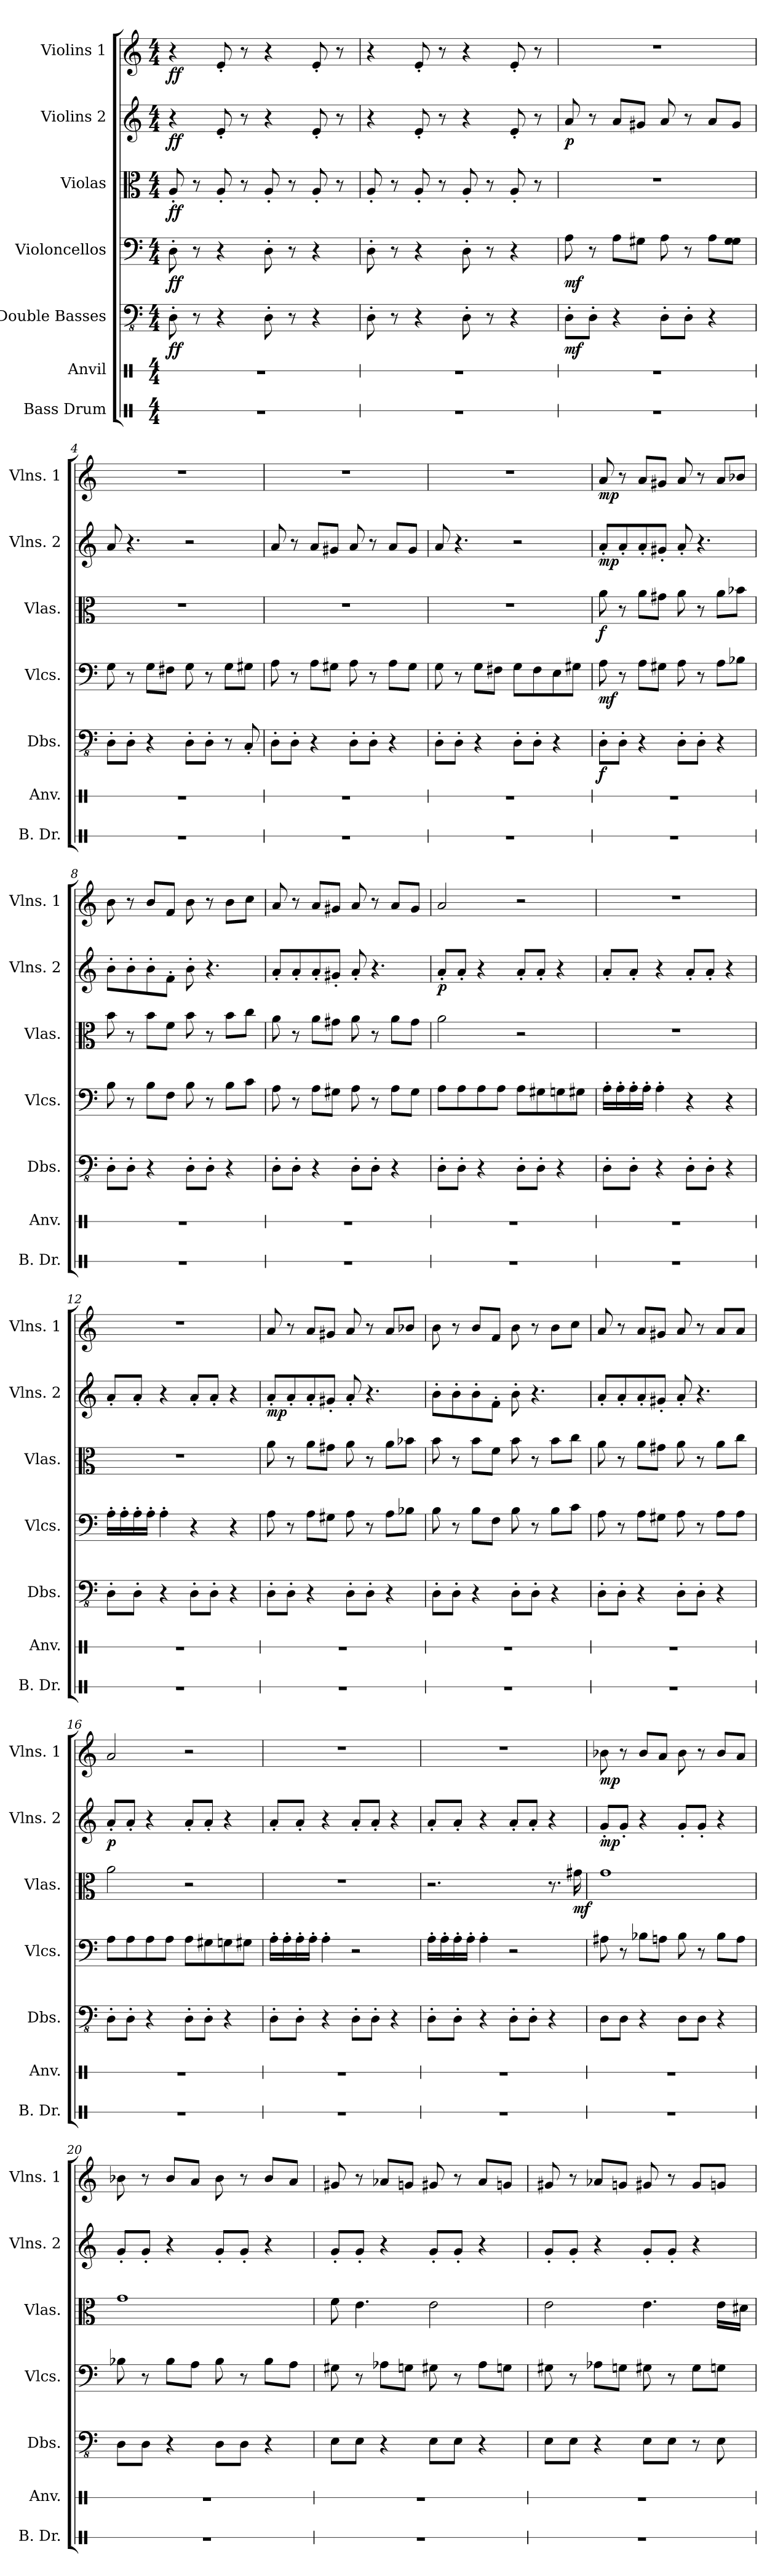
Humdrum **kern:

**kern	**kern	**kern	**dynam	**kern	**dynam	**kern	**dynam	**kern	**dynam	**kern	**dynam
*part7	*part6	*part5	*part5	*part4	*part4	*part3	*part3	*part2	*part2	*part1	*part1
*staff7	*staff6	*staff5	*staff5	*staff4	*staff4	*staff3	*staff3	*staff2	*staff2	*staff1	*staff1
*I"Bass Drum	*I"Anvil	*I"Double Basses	*	*I"Violoncellos	*	*I"Violas	*	*I"Violins 2	*	*I"Violins 1	*
*I'B. Dr.	*I'Anv.	*I'Dbs.	*	*I'Vlcs.	*	*I'Vlas.	*	*I'Vlns. 2	*	*I'Vlns. 1	*
*stria1	*stria1	*	*	*	*	*	*	*	*	*	*
*clefX	*clefX	*clefFv4	*	*clefF4	*	*clefC3	*	*clefG2	*	*clefG2	*
*k[]	*k[]	*k[]	*	*k[]	*	*k[]	*	*k[]	*	*k[]	*
*C:	*C:	*C:	*	*C:	*	*C:	*	*C:	*	*C:	*
*M4/4	*M4/4	*M4/4	*	*M4/4	*	*M4/4	*	*M4/4	*	*M4/4	*
=1	=1	=1	=1	=1	=1	=1	=1	=1	=1	=1	=1
!	!	!	!LO:DY:b	!	!LO:DY:b	!	!LO:DY:b	!	!LO:DY:b	!	!LO:DY:b
1r	1r	8DD'\	ff	8D'\	ff	8A'/	ff	4r	ff	4r	ff
.	.	8r	.	8r	.	8r	.	.	.	.	.
.	.	4r	.	4r	.	8A'/	.	8e'/	.	8e'/	.
.	.	.	.	.	.	8r	.	8r	.	8r	.
.	.	8DD'\	.	8D'\	.	8A'/	.	4r	.	4r	.
.	.	8r	.	8r	.	8r	.	.	.	.	.
.	.	4r	.	4r	.	8A'/	.	8e'/	.	8e'/	.
.	.	.	.	.	.	8r	.	8r	.	8r	.
=2	=2	=2	=2	=2	=2	=2	=2	=2	=2	=2	=2
1r	1r	8DD'\	.	8D'\	.	8A'/	.	4r	.	4r	.
.	.	8r	.	8r	.	8r	.	.	.	.	.
.	.	4r	.	4r	.	8A'/	.	8e'/	.	8e'/	.
.	.	.	.	.	.	8r	.	8r	.	8r	.
.	.	8DD'\	.	8D'\	.	8A'/	.	4r	.	4r	.
.	.	8r	.	8r	.	8r	.	.	.	.	.
.	.	4r	.	4r	.	8A'/	.	8e'/	.	8e'/	.
.	.	.	.	.	.	8r	.	8r	.	8r	.
=3	=3	=3	=3	=3	=3	=3	=3	=3	=3	=3	=3
!	!	!	!LO:DY:b	!	!LO:DY:b	!	!	!	!LO:DY:b	!	!
1r	1r	8DD'\L	mf	8A\	mf	1r	.	8a/	p	1r	.
.	.	8DD'\J	.	8r	.	.	.	8r	.	.	.
.	.	4r	.	8A\L	.	.	.	8a/L	.	.	.
.	.	.	.	8G#X\J	.	.	.	8g#X/J	.	.	.
.	.	8DD'\L	.	8A\	.	.	.	8a/	.	.	.
.	.	8DD'\J	.	8r	.	.	.	8r	.	.	.
.	.	4r	.	8A\L	.	.	.	8a/L	.	.	.
.	.	.	.	8G#\ 8G#\J	.	.	.	8g#/J	.	.	.
!!LO:PB:g=z
=4	=4	=4	=4	=4	=4	=4	=4	=4	=4	=4	=4
1r	1r	8DD'\L	.	8G\	.	1r	.	8a/	.	1r	.
.	.	8DD'\J	.	8r	.	.	.	4.r	.	.	.
.	.	4r	.	8G\L	.	.	.	.	.	.	.
.	.	.	.	8F#X\J	.	.	.	.	.	.	.
.	.	8DD'\L	.	8G\	.	.	.	2r	.	.	.
.	.	8DD'\J	.	8r	.	.	.	.	.	.	.
.	.	8r	.	8G\L	.	.	.	.	.	.	.
.	.	8CC'/	.	8G#X\J	.	.	.	.	.	.	.
=5	=5	=5	=5	=5	=5	=5	=5	=5	=5	=5	=5
1r	1r	8DD'\L	.	8A\	.	1r	.	8a/	.	1r	.
.	.	8DD'\J	.	8r	.	.	.	8r	.	.	.
.	.	4r	.	8A\L	.	.	.	8a/L	.	.	.
.	.	.	.	8G#X\J	.	.	.	8g#X/J	.	.	.
.	.	8DD'\L	.	8A\	.	.	.	8a/	.	.	.
.	.	8DD'\J	.	8r	.	.	.	8r	.	.	.
.	.	4r	.	8A\L	.	.	.	8a/L	.	.	.
.	.	.	.	8G#\J	.	.	.	8g#/J	.	.	.
=6	=6	=6	=6	=6	=6	=6	=6	=6	=6	=6	=6
1r	1r	8DD'\L	.	8G\	.	1r	.	8a/	.	1r	.
.	.	8DD'\J	.	8r	.	.	.	4.r	.	.	.
.	.	4r	.	8G\L	.	.	.	.	.	.	.
.	.	.	.	8F#X\J	.	.	.	.	.	.	.
.	.	8DD'\L	.	8G\L	.	.	.	2r	.	.	.
.	.	8DD'\J	.	8F#\	.	.	.	.	.	.	.
.	.	4r	.	8E\	.	.	.	.	.	.	.
.	.	.	.	8G#X\J	.	.	.	.	.	.	.
=7	=7	=7	=7	=7	=7	=7	=7	=7	=7	=7	=7
!	!	!	!LO:DY:b	!	!LO:DY:b	!	!LO:DY:b	!	!LO:DY:b	!	!LO:DY:b
1r	1r	8DD'\L	f	8A\	mf	8a\	f	8a'/L	mp	8a/	mp
.	.	8DD'\J	.	8r	.	8r	.	8a'/	.	8r	.
.	.	4r	.	8A\L	.	8a\L	.	8a'/	.	8a/L	.
.	.	.	.	8G#X\J	.	8g#X\J	.	8g#X'/J	.	8g#X/J	.
.	.	8DD'\L	.	8A\	.	8a\	.	8a'/	.	8a/	.
.	.	8DD'\J	.	8r	.	8r	.	4.r	.	8r	.
.	.	4r	.	8A\L	.	8a\L	.	.	.	8a/L	.
.	.	.	.	8B-X\J	.	8b-X\J	.	.	.	8b-X/J	.
!!LO:PB:g=z
=8	=8	=8	=8	=8	=8	=8	=8	=8	=8	=8	=8
1r	1r	8DD'\L	.	8B\	.	8b\	.	8b'\L	.	8b\	.
.	.	8DD'\J	.	8r	.	8r	.	8b'\	.	8r	.
.	.	4r	.	8B\L	.	8b\L	.	8b'\	.	8b/L	.
.	.	.	.	8F\J	.	8f\J	.	8f'\J	.	8f/J	.
.	.	8DD'\L	.	8B\	.	8b\	.	8b'\	.	8b\	.
.	.	8DD'\J	.	8r	.	8r	.	4.r	.	8r	.
.	.	4r	.	8B\L	.	8b\L	.	.	.	8b\L	.
.	.	.	.	8c\J	.	8cc\J	.	.	.	8cc\J	.
=9	=9	=9	=9	=9	=9	=9	=9	=9	=9	=9	=9
1r	1r	8DD'\L	.	8A\	.	8a\	.	8a'/L	.	8a/	.
.	.	8DD'\J	.	8r	.	8r	.	8a'/	.	8r	.
.	.	4r	.	8A\L	.	8a\L	.	8a'/	.	8a/L	.
.	.	.	.	8G#X\J	.	8g#X\J	.	8g#X'/J	.	8g#X/J	.
.	.	8DD'\L	.	8A\	.	8a\	.	8a'/	.	8a/	.
.	.	8DD'\J	.	8r	.	8r	.	4.r	.	8r	.
.	.	4r	.	8A\L	.	8a\L	.	.	.	8a/L	.
.	.	.	.	8G#\J	.	8g#\J	.	.	.	8g#/J	.
=10	=10	=10	=10	=10	=10	=10	=10	=10	=10	=10	=10
!	!	!	!	!	!	!	!	!	!LO:DY:b	!	!
1r	1r	8DD'\L	.	8A\L	.	2a\	.	8a'/L	p	2a/	.
.	.	8DD'\J	.	8A\	.	.	.	8a'/J	.	.	.
.	.	4r	.	8A\	.	.	.	4r	.	.	.
.	.	.	.	8A\J	.	.	.	.	.	.	.
.	.	8DD'\L	.	8A\L	.	2r	.	8a'/L	.	2r	.
.	.	8DD'\J	.	8G#X\	.	.	.	8a'/J	.	.	.
.	.	4r	.	8Gn\	.	.	.	4r	.	.	.
.	.	.	.	8G#X\J	.	.	.	.	.	.	.
=11	=11	=11	=11	=11	=11	=11	=11	=11	=11	=11	=11
1r	1r	8DD'\L	.	16A'\LL	.	1r	.	8a'/L	.	1r	.
.	.	.	.	16A'\	.	.	.	.	.	.	.
.	.	8DD'\J	.	16A'\	.	.	.	8a'/J	.	.	.
.	.	.	.	16A'\JJ	.	.	.	.	.	.	.
.	.	4r	.	4A'\	.	.	.	4r	.	.	.
.	.	8DD'\L	.	4r	.	.	.	8a'/L	.	.	.
.	.	8DD'\J	.	.	.	.	.	8a'/J	.	.	.
.	.	4r	.	4r	.	.	.	4r	.	.	.
!!LO:PB:g=z
=12	=12	=12	=12	=12	=12	=12	=12	=12	=12	=12	=12
1r	1r	8DD'\L	.	16A'\LL	.	1r	.	8a'/L	.	1r	.
.	.	.	.	16A'\	.	.	.	.	.	.	.
.	.	8DD'\J	.	16A'\	.	.	.	8a'/J	.	.	.
.	.	.	.	16A'\JJ	.	.	.	.	.	.	.
.	.	4r	.	4A'\	.	.	.	4r	.	.	.
.	.	8DD'\L	.	4r	.	.	.	8a'/L	.	.	.
.	.	8DD'\J	.	.	.	.	.	8a'/J	.	.	.
.	.	4r	.	4r	.	.	.	4r	.	.	.
=13	=13	=13	=13	=13	=13	=13	=13	=13	=13	=13	=13
!	!	!	!	!	!	!	!	!	!LO:DY:b	!	!
1r	1r	8DD'\L	.	8A\	.	8a\	.	8a'/L	mp	8a/	.
.	.	8DD'\J	.	8r	.	8r	.	8a'/	.	8r	.
.	.	4r	.	8A\L	.	8a\L	.	8a'/	.	8a/L	.
.	.	.	.	8G#X\J	.	8g#X\J	.	8g#X'/J	.	8g#X/J	.
.	.	8DD'\L	.	8A\	.	8a\	.	8a'/	.	8a/	.
.	.	8DD'\J	.	8r	.	8r	.	4.r	.	8r	.
.	.	4r	.	8A\L	.	8a\L	.	.	.	8a/L	.
.	.	.	.	8B-X\J	.	8b-X\J	.	.	.	8b-X/J	.
=14	=14	=14	=14	=14	=14	=14	=14	=14	=14	=14	=14
1r	1r	8DD'\L	.	8B\	.	8b\	.	8b'\L	.	8b\	.
.	.	8DD'\J	.	8r	.	8r	.	8b'\	.	8r	.
.	.	4r	.	8B\L	.	8b\L	.	8b'\	.	8b/L	.
.	.	.	.	8F\J	.	8f\J	.	8f'\J	.	8f/J	.
.	.	8DD'\L	.	8B\	.	8b\	.	8b'\	.	8b\	.
.	.	8DD'\J	.	8r	.	8r	.	4.r	.	8r	.
.	.	4r	.	8B\L	.	8b\L	.	.	.	8b\L	.
.	.	.	.	8c\J	.	8cc\J	.	.	.	8cc\J	.
=15	=15	=15	=15	=15	=15	=15	=15	=15	=15	=15	=15
1r	1r	8DD'\L	.	8A\	.	8a\	.	8a'/L	.	8a/	.
.	.	8DD'\J	.	8r	.	8r	.	8a'/	.	8r	.
.	.	4r	.	8A\L	.	8a\L	.	8a'/	.	8a/L	.
.	.	.	.	8G#X\J	.	8g#X\J	.	8g#X'/J	.	8g#X/J	.
.	.	8DD'\L	.	8A\	.	8a\	.	8a'/	.	8a/	.
.	.	8DD'\J	.	8r	.	8r	.	4.r	.	8r	.
.	.	4r	.	8A\L	.	8a\L	.	.	.	8a/L	.
.	.	.	.	8A\J	.	8cc\J	.	.	.	8a/J	.
!!LO:PB:g=z
=16	=16	=16	=16	=16	=16	=16	=16	=16	=16	=16	=16
!	!	!	!	!	!	!	!	!	!LO:DY:b	!	!
1r	1r	8DD'\L	.	8A\L	.	2a\	.	8a'/L	p	2a/	.
.	.	8DD'\J	.	8A\	.	.	.	8a'/J	.	.	.
.	.	4r	.	8A\	.	.	.	4r	.	.	.
.	.	.	.	8A\J	.	.	.	.	.	.	.
.	.	8DD'\L	.	8A\L	.	2r	.	8a'/L	.	2r	.
.	.	8DD'\J	.	8G#X\	.	.	.	8a'/J	.	.	.
.	.	4r	.	8Gn\	.	.	.	4r	.	.	.
.	.	.	.	8G#X\J	.	.	.	.	.	.	.
=17	=17	=17	=17	=17	=17	=17	=17	=17	=17	=17	=17
1r	1r	8DD'\L	.	16A'\LL	.	1r	.	8a'/L	.	1r	.
.	.	.	.	16A'\	.	.	.	.	.	.	.
.	.	8DD'\J	.	16A'\	.	.	.	8a'/J	.	.	.
.	.	.	.	16A'\JJ	.	.	.	.	.	.	.
.	.	4r	.	4A'\	.	.	.	4r	.	.	.
.	.	8DD'\L	.	2r	.	.	.	8a'/L	.	.	.
.	.	8DD'\J	.	.	.	.	.	8a'/J	.	.	.
.	.	4r	.	.	.	.	.	4r	.	.	.
=18	=18	=18	=18	=18	=18	=18	=18	=18	=18	=18	=18
1r	1r	8DD'\L	.	16A'\LL	.	2.r	.	8a'/L	.	1r	.
.	.	.	.	16A'\	.	.	.	.	.	.	.
.	.	8DD'\J	.	16A'\	.	.	.	8a'/J	.	.	.
.	.	.	.	16A'\JJ	.	.	.	.	.	.	.
.	.	4r	.	4A'\	.	.	.	4r	.	.	.
.	.	8DD'\L	.	2r	.	.	.	8a'/L	.	.	.
.	.	8DD'\J	.	.	.	.	.	8a'/J	.	.	.
.	.	4r	.	.	.	8.r	.	4r	.	.	.
!	!	!	!	!	!	!	!LO:DY:b	!	!	!	!
.	.	.	.	.	.	16g#X\	mf	.	.	.	.
=19	=19	=19	=19	=19	=19	=19	=19	=19	=19	=19	=19
!	!	!	!	!	!	!	!	!	!LO:DY:b	!	!LO:DY:b
1r	1r	8DD\L	.	8A#X\	.	1g	.	8g'/L	mp	8b-X\	mp
.	.	8DD\J	.	8r	.	.	.	8g'/J	.	8r	.
.	.	4r	.	8B-X\L	.	.	.	4r	.	8b-/L	.
.	.	.	.	8An\J	.	.	.	.	.	8a/J	.
.	.	8DD\L	.	8B-\	.	.	.	8g'/L	.	8b-\	.
.	.	8DD\J	.	8r	.	.	.	8g'/J	.	8r	.
.	.	4r	.	8B-\L	.	.	.	4r	.	8b-/L	.
.	.	.	.	8A\J	.	.	.	.	.	8a/J	.
!!LO:PB:g=z
=20	=20	=20	=20	=20	=20	=20	=20	=20	=20	=20	=20
1r	1r	8DD\L	.	8B-X\	.	1g	.	8g'/L	.	8b-X\	.
.	.	8DD\J	.	8r	.	.	.	8g'/J	.	8r	.
.	.	4r	.	8B-\L	.	.	.	4r	.	8b-/L	.
.	.	.	.	8A\J	.	.	.	.	.	8a/J	.
.	.	8DD\L	.	8B-\	.	.	.	8g'/L	.	8b-\	.
.	.	8DD\J	.	8r	.	.	.	8g'/J	.	8r	.
.	.	4r	.	8B-\L	.	.	.	4r	.	8b-/L	.
.	.	.	.	8A\J	.	.	.	.	.	8a/J	.
=21	=21	=21	=21	=21	=21	=21	=21	=21	=21	=21	=21
1r	1r	8EE\L	.	8G#X\	.	8f\	.	8g'/L	.	8g#X/	.
.	.	8EE\J	.	8r	.	4.e\	.	8g'/J	.	8r	.
.	.	4r	.	8A-X\L	.	.	.	4r	.	8a-X/L	.
.	.	.	.	8Gn\J	.	.	.	.	.	8gn/J	.
.	.	8EE\L	.	8G#X\	.	2e\	.	8g'/L	.	8g#X/	.
.	.	8EE\J	.	8r	.	.	.	8g'/J	.	8r	.
.	.	4r	.	8A-\L	.	.	.	4r	.	8a-/L	.
.	.	.	.	8Gn\J	.	.	.	.	.	8gn/J	.
=22	=22	=22	=22	=22	=22	=22	=22	=22	=22	=22	=22
1r	1r	8EE\L	.	8G#X\	.	2e\	.	8g'/L	.	8g#X/	.
.	.	8EE\J	.	8r	.	.	.	8g'/J	.	8r	.
.	.	4r	.	8A-X\L	.	.	.	4r	.	8a-X/L	.
.	.	.	.	8Gn\J	.	.	.	.	.	8gn/J	.
.	.	8EE\L	.	8G#X\	.	4.e\	.	8g'/L	.	8g#X/	.
.	.	8EE\J	.	8r	.	.	.	8g'/J	.	8r	.
.	.	8r	.	8G#\L	.	.	.	4r	.	8g#/L	.
.	.	8EE\	.	8Gn\J	.	16e\LL	.	.	.	8gn/J	.
.	.	.	.	.	.	16d#X\JJ	.	.	.	.	.
=	=	=	=	=	=	=	=	=	=	=	=
*-	*-	*-	*-	*-	*-	*-	*-	*-	*-	*-	*-
